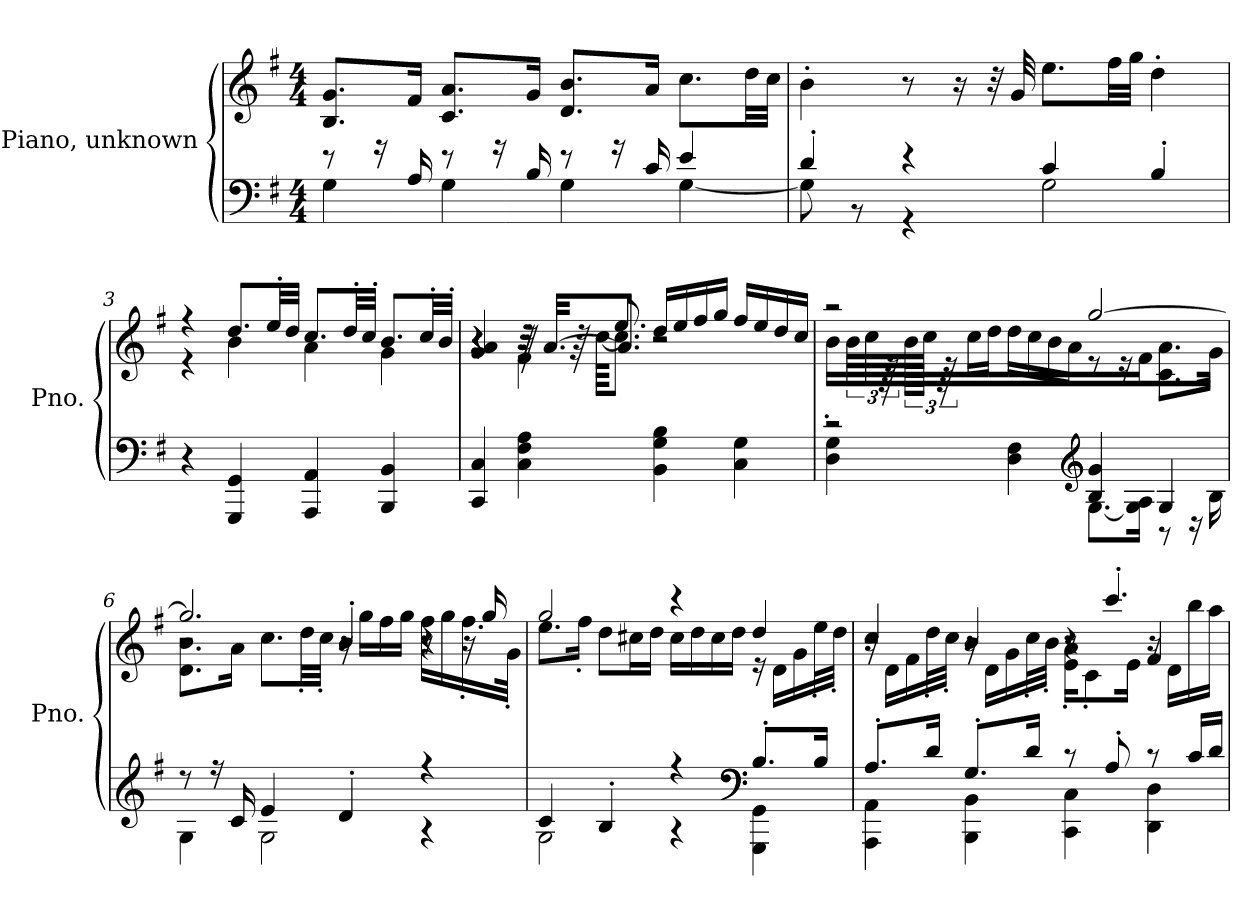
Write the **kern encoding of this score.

**kern	**kern
*part1	*part1
*staff2	*staff1
*I"Piano, unknown	*
*I'Pno.	*
*clefF4	*clefG2
*k[f#]	*k[f#]
*M4/4	*M4/4
*MM120	*MM120
=1	=1
*^	*
8r	4G\	8.B/ 8.g/L
16r	.	.
16A/	.	16f#/Jk
8r	4G\	8.c/ 8.a/L
16r	.	.
16B/	.	16g/Jk
8r	4G\	8.d/ 8.b/L
16r	.	.
16c/	.	16a/Jk
4e/	[4G\	8.cc\L
.	.	32dd\LL
.	.	32cc\JJJ
=2	=2	=2
4d'/	8G\]	4b'\
.	8r	.
4r	4r	8r
.	.	16r
.	.	32r
.	.	32g/
4c/	2G\	8.ee\L
.	.	32ff#\LL
.	.	32gg\JJJ
4B'/	.	4dd'\
*v	*v	*
=3	=3
*	*^
4r	4r	4r
4GGG/ 4GG/	8.dd/L	4b\
.	32ee'/LL	.
.	32dd/JJJ	.
4AAA/ 4AA/	8.cc/L	4a\
.	32dd'/LL	.
.	32cc'/JJJ	.
4BBB/ 4BB/	8.b/L	4g\
.	32cc'/LL	.
.	32b'/JJJ	.
!!LO:LB:g=z
=4	=4	=4
*	*^	*^
4CC/ 4C/	4g/ 4a/	4r	4r	4r
4C\ 4F#\ 4A\	16r	32r	64r	4f#\
.	.	.	[32.a/KKL	.
.	.	64r	.	.
.	.	[64cc\KKKL	.	.
.	8.ee/	8.cc\J]	8.a/J]	.
4BB\ 4G\ 4B\	16dd/LL	2r	2r	2r
.	16ee/	.	.	.
.	16ff#/	.	.	.
.	16gg/JJ	.	.	.
4C\ 4G\	16ff#/LL	.	.	.
.	16ee/	.	.	.
.	16dd/	.	.	.
.	16cc/JJ	.	.	.
*	*	*v	*v	*v
=5	=5	=5
*^	*	*
2r	4D\ 4G\	2r	16b'\LL
.	.	.	96b\LL
.	.	.	96cc\JJJJ
.	.	.	96r
.	.	.	96b\LLLL
.	.	.	96cc\JJJJ
.	.	.	96r
.	.	.	16cc\LL
.	.	.	16dd\JJ
.	4D\ 4F#\	.	16dd\LL
.	.	.	16cc\
.	.	.	16b\
.	.	.	16a\JJ
*clefG2	*	*	*
4B/ 4g/	[8.G\L	[2gg/	8r
.	.	.	16r
.	16G\] 16A\Jk	.	16f#\
4G/	8r	.	8.c\ 8.a\L
.	16r	.	.
.	16B\	.	16g\Jk
!!LO:LB:g=z
=6	=6	=6	=6
*	*	*	*^
8r	4G\	2.gg/]	8.d\ 8.b\L	2r
16r	.	.	.	.
16c/	.	.	16a\Jk	.
4e/	2G\	.	8.cc\L	.
.	.	.	32dd'\LL	.
.	.	.	32cc'\JJJ	.
4d'/	.	.	16r	4b'/
.	.	.	16gg\LL	.
.	.	.	16ff#\	.
.	.	.	16gg\JJ	.
4r	4r	8r	16ff#\LL	4r
.	.	.	16gg\	.
.	.	16r	16.ff#'\	.
.	.	16gg/	.	.
.	.	.	32g'\JJk	.
*	*	*	*v	*v
=7	=7	=7	=7
4c/	2G\	2gg/	8.ee\L
.	.	.	16ff#'\Jk
4B'/	.	.	8dd\L
.	.	.	16cc#X\L
.	.	.	16dd\JJ
4r	4r	4r	16cc#\LL
.	.	.	16dd\
.	.	.	16cc#\
.	.	.	16dd\JJ
*clefF4	*	*	*
8.B'/L	4GGG\ 4GG\	4dd/	16r
.	.	.	16d\LL
.	.	.	16g\
16B/Jk	.	.	32ee'\L
.	.	.	32dd'\JJJ
!!LO:LB:g=z
=8	=8	=8	=8
*	*	*	*^
8.A'/L	4AAA\ 4AA\	4cc/	16r	2r
.	.	.	16d\LL	.
.	.	.	16f#\	.
16d/Jk	.	.	32dd'\L	.
.	.	.	32cc'\JJJ	.
8.G'/L	4BBB\ 4BB\	4b/	16r	.
.	.	.	16d\LL	.
.	.	.	16g\	.
16d/Jk	.	.	32cc'\L	.
.	.	.	32b'\JJJ	.
8r	4CC\ 4C\	8r	16e\' 16a\'KL	4r
.	.	.	8c'\	.
8A'/	.	4.ccc'/	.	.
.	.	.	16e\Jk	.
8r	4DD\ 4D\	.	16r	4f#/
.	.	.	16d\LL	.
16c/LL	.	.	16bb\	.
16d/JJ	.	.	16aa\JJ	.
*v	*v	*	*	*
*	*v	*v	*v
=	=
*-	*-
